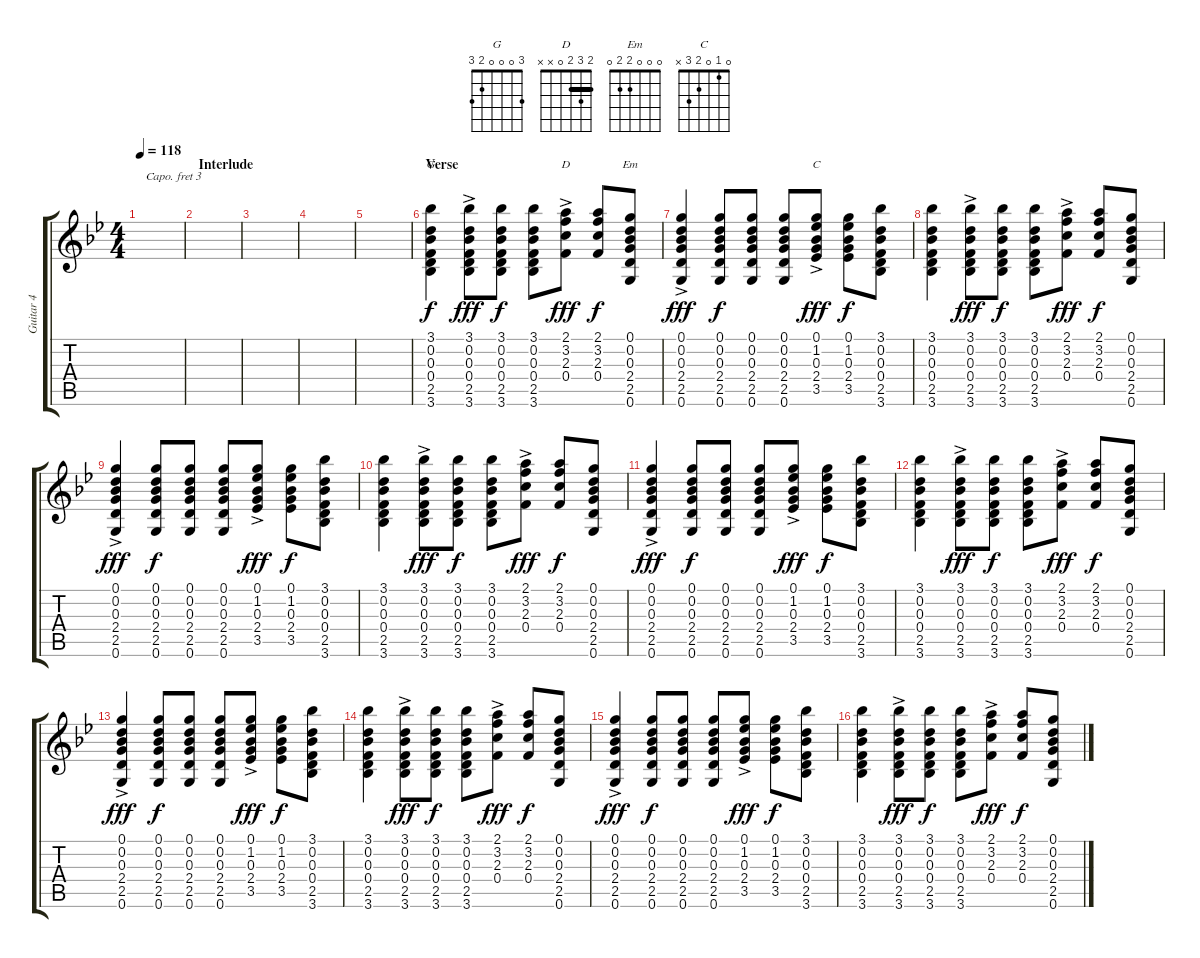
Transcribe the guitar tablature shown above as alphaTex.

\track ("Guitar 4" "Guitar 4") {instrument acousticguitarnylon}
\staff {score tabs}
\capo 3
\tuning (E4 B3 G3 D3 A2 E2) {hide}
\chord ("G" 3 0 0 0 2 3)
\chord ("D" 2 3 2 0 x x) {barre 2}
\chord ("Em" 0 0 0 2 2 0)
\chord ("C" 0 1 0 2 3 x)
\ts (4 4)
\tempo 118
\clef g2
\ks bb
|
\section ("" "Interlude")
|
|
|
|
\section ("" "Verse")
(3.1 0.2 0.3 0.4 2.5 3.6).4{ch "G"} (3.1{ac} 0.2{ac} 0.3{ac} 0.4{ac} 2.5{ac} 3.6{ac}).8{dy fff} (3.1 0.2 0.3 0.4 2.5 3.6).8{dy f} (3.1 0.2 0.3 0.4 2.5 3.6).8 (2.1{ac} 3.2{ac} 2.3{ac} 0.4{ac}).8{ch "D" dy fff} (2.1 3.2 2.3 0.4).8{dy f} (0.1 0.2 0.3 2.4 2.5 0.6).8{ch "Em"} |
(0.1{ac} 0.2{ac} 0.3{ac} 2.4{ac} 2.5{ac} 0.6{ac}).4{dy fff} (0.1 0.2 0.3 2.4 2.5 0.6).8{dy f} (0.1 0.2 0.3 2.4 2.5 0.6).8 (0.1 0.2 0.3 2.4 2.5 0.6).8 (0.1{ac} 1.2{ac} 0.3{ac} 2.4{ac} 3.5{ac}).8{ch "C" dy fff} (0.1 1.2 0.3 2.4 3.5).8{dy f} (3.1 0.2 0.3 0.4 2.5 3.6).8 |
(3.1 0.2 0.3 0.4 2.5 3.6).4 (3.1{ac} 0.2{ac} 0.3{ac} 0.4{ac} 2.5{ac} 3.6{ac}).8{dy fff} (3.1 0.2 0.3 0.4 2.5 3.6).8{dy f} (3.1 0.2 0.3 0.4 2.5 3.6).8 (2.1{ac} 3.2{ac} 2.3{ac} 0.4{ac}).8{dy fff} (2.1 3.2 2.3 0.4).8{dy f} (0.1 0.2 0.3 2.4 2.5 0.6).8 |
(0.1{ac} 0.2{ac} 0.3{ac} 2.4{ac} 2.5{ac} 0.6{ac}).4{dy fff} (0.1 0.2 0.3 2.4 2.5 0.6).8{dy f} (0.1 0.2 0.3 2.4 2.5 0.6).8 (0.1 0.2 0.3 2.4 2.5 0.6).8 (0.1{ac} 1.2{ac} 0.3{ac} 2.4{ac} 3.5{ac}).8{dy fff} (0.1 1.2 0.3 2.4 3.5).8{dy f} (3.1 0.2 0.3 0.4 2.5 3.6).8 |
(3.1 0.2 0.3 0.4 2.5 3.6).4 (3.1{ac} 0.2{ac} 0.3{ac} 0.4{ac} 2.5{ac} 3.6{ac}).8{dy fff} (3.1 0.2 0.3 0.4 2.5 3.6).8{dy f} (3.1 0.2 0.3 0.4 2.5 3.6).8 (2.1{ac} 3.2{ac} 2.3{ac} 0.4{ac}).8{dy fff} (2.1 3.2 2.3 0.4).8{dy f} (0.1 0.2 0.3 2.4 2.5 0.6).8 |
(0.1{ac} 0.2{ac} 0.3{ac} 2.4{ac} 2.5{ac} 0.6{ac}).4{dy fff} (0.1 0.2 0.3 2.4 2.5 0.6).8{dy f} (0.1 0.2 0.3 2.4 2.5 0.6).8 (0.1 0.2 0.3 2.4 2.5 0.6).8 (0.1{ac} 1.2{ac} 0.3{ac} 2.4{ac} 3.5{ac}).8{dy fff} (0.1 1.2 0.3 2.4 3.5).8{dy f} (3.1 0.2 0.3 0.4 2.5 3.6).8 |
(3.1 0.2 0.3 0.4 2.5 3.6).4 (3.1{ac} 0.2{ac} 0.3{ac} 0.4{ac} 2.5{ac} 3.6{ac}).8{dy fff} (3.1 0.2 0.3 0.4 2.5 3.6).8{dy f} (3.1 0.2 0.3 0.4 2.5 3.6).8 (2.1{ac} 3.2{ac} 2.3{ac} 0.4{ac}).8{dy fff} (2.1 3.2 2.3 0.4).8{dy f} (0.1 0.2 0.3 2.4 2.5 0.6).8 |
(0.1{ac} 0.2{ac} 0.3{ac} 2.4{ac} 2.5{ac} 0.6{ac}).4{dy fff} (0.1 0.2 0.3 2.4 2.5 0.6).8{dy f} (0.1 0.2 0.3 2.4 2.5 0.6).8 (0.1 0.2 0.3 2.4 2.5 0.6).8 (0.1{ac} 1.2{ac} 0.3{ac} 2.4{ac} 3.5{ac}).8{dy fff} (0.1 1.2 0.3 2.4 3.5).8{dy f} (3.1 0.2 0.3 0.4 2.5 3.6).8 |
(3.1 0.2 0.3 0.4 2.5 3.6).4 (3.1{ac} 0.2{ac} 0.3{ac} 0.4{ac} 2.5{ac} 3.6{ac}).8{dy fff} (3.1 0.2 0.3 0.4 2.5 3.6).8{dy f} (3.1 0.2 0.3 0.4 2.5 3.6).8 (2.1{ac} 3.2{ac} 2.3{ac} 0.4{ac}).8{dy fff} (2.1 3.2 2.3 0.4).8{dy f} (0.1 0.2 0.3 2.4 2.5 0.6).8 |
(0.1{ac} 0.2{ac} 0.3{ac} 2.4{ac} 2.5{ac} 0.6{ac}).4{dy fff} (0.1 0.2 0.3 2.4 2.5 0.6).8{dy f} (0.1 0.2 0.3 2.4 2.5 0.6).8 (0.1 0.2 0.3 2.4 2.5 0.6).8 (0.1{ac} 1.2{ac} 0.3{ac} 2.4{ac} 3.5{ac}).8{dy fff} (0.1 1.2 0.3 2.4 3.5).8{dy f} (3.1 0.2 0.3 0.4 2.5 3.6).8 |
(3.1 0.2 0.3 0.4 2.5 3.6).4 (3.1{ac} 0.2{ac} 0.3{ac} 0.4{ac} 2.5{ac} 3.6{ac}).8{dy fff} (3.1 0.2 0.3 0.4 2.5 3.6).8{dy f} (3.1 0.2 0.3 0.4 2.5 3.6).8 (2.1{ac} 3.2{ac} 2.3{ac} 0.4{ac}).8{dy fff} (2.1 3.2 2.3 0.4).8{dy f} (0.1 0.2 0.3 2.4 2.5 0.6).8
